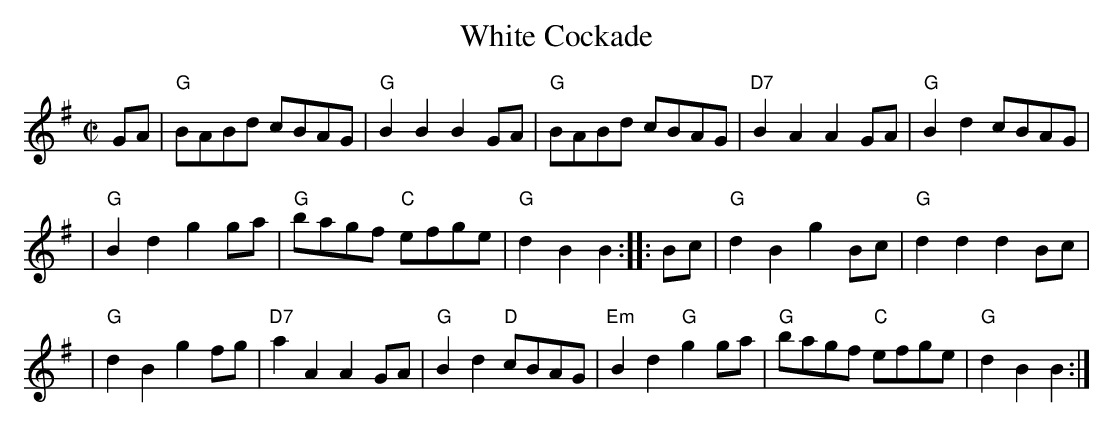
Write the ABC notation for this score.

X:1
T: White Cockade
M: C|
L: 1/8
K: G
GA \
| "G"BABd cBAG | "G"B2B2 B2GA | "G"BABd cBAG | "D7"B2A2 A2GA | "G"B2d2 cBAG |
| "G"B2d2 g2ga | "G"bagf "C"efge | "G"d2B2 B2 :: Bc | "G"d2B2 g2Bc | "G"d2d2 d2Bc |
| "G"d2B2 g2fg | "D7"a2A2 A2GA | "G"B2d2 "D"cBAG | "Em"B2d2 "G"g2ga | "G"bagf "C"efge | "G"d2B2 B2 :|
